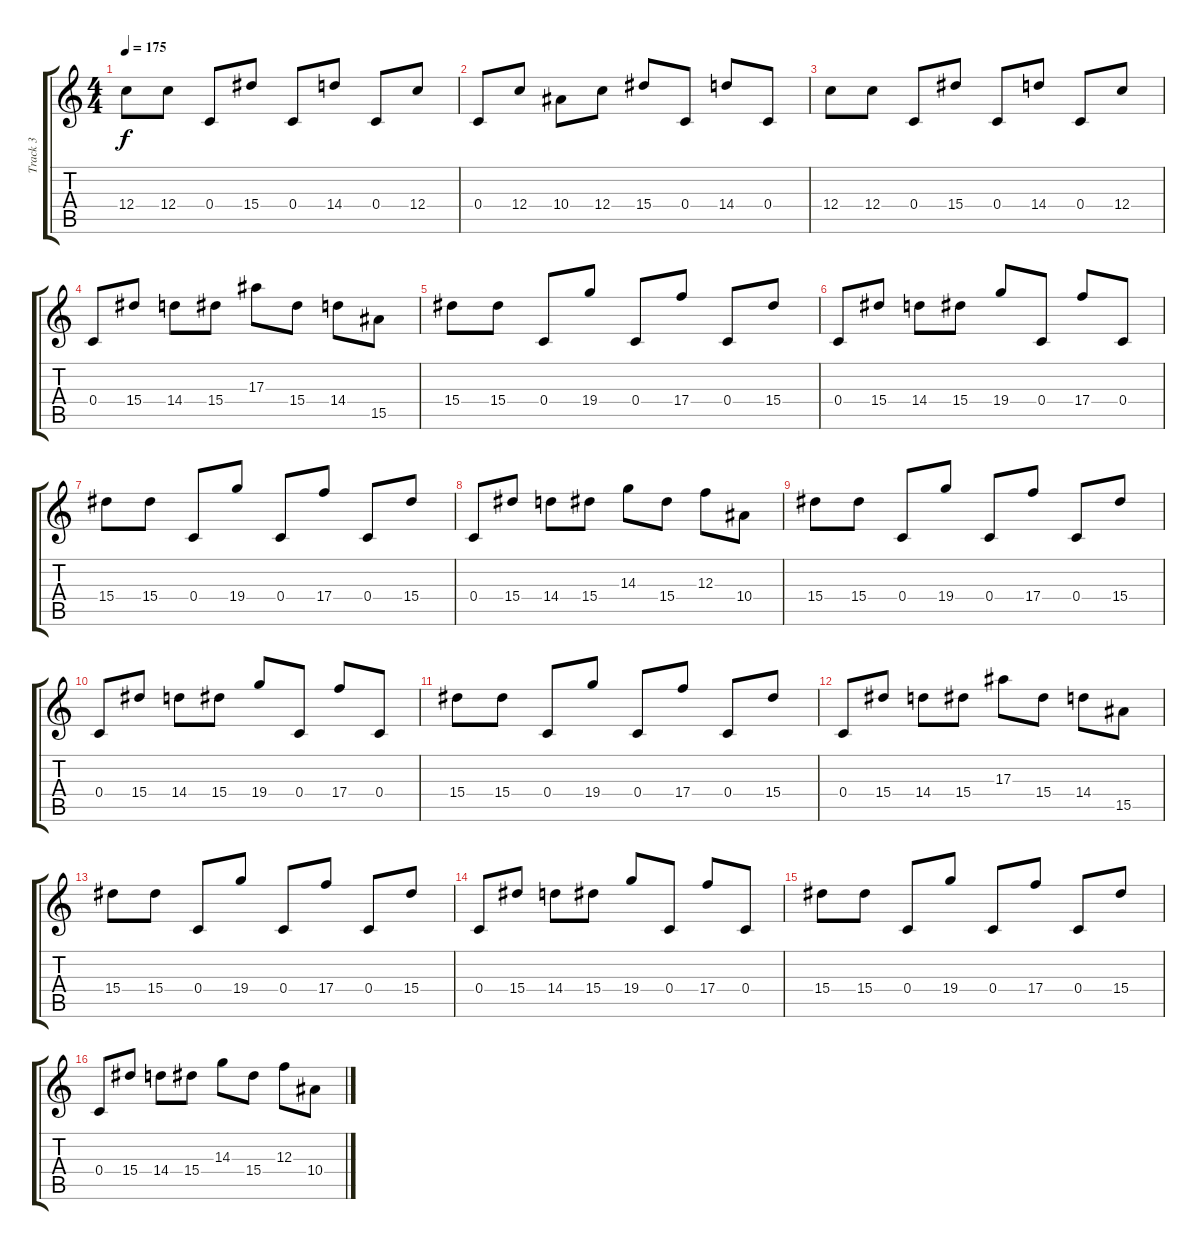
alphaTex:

\track ("Track 3" "Track 3") {instrument overdrivenguitar}
\staff {score tabs}
\tuning (D4 A3 F3 C3 G2 C2) {hide}
\ts (4 4)
\tempo 175
\clef g2
\ks c
12.4.8{dy f} 12.4.8 0.4.8 15.4.8 0.4.8 14.4.8 0.4.8 12.4.8 |
0.4.8 12.4.8 10.4.8 12.4.8 15.4.8 0.4.8 14.4.8 0.4.8 |
12.4.8 12.4.8 0.4.8 15.4.8 0.4.8 14.4.8 0.4.8 12.4.8 |
0.4.8 15.4.8 14.4.8 15.4.8 17.3.8 15.4.8 14.4.8 15.5.8 |
15.4.8{instrument distortionguitar} 15.4.8 0.4.8 19.4.8 0.4.8 17.4.8 0.4.8 15.4.8 |
0.4.8 15.4.8 14.4.8 15.4.8 19.4.8 0.4.8 17.4.8 0.4.8 |
15.4.8 15.4.8 0.4.8 19.4.8 0.4.8 17.4.8 0.4.8 15.4.8 |
0.4.8 15.4.8 14.4.8 15.4.8 14.3.8 15.4.8 12.3.8 10.4.8 |
15.4.8 15.4.8 0.4.8 19.4.8 0.4.8 17.4.8 0.4.8 15.4.8 |
0.4.8 15.4.8 14.4.8 15.4.8 19.4.8 0.4.8 17.4.8 0.4.8 |
15.4.8 15.4.8 0.4.8 19.4.8 0.4.8 17.4.8 0.4.8 15.4.8 |
0.4.8 15.4.8 14.4.8 15.4.8 17.3.8 15.4.8 14.4.8 15.5.8 |
15.4.8 15.4.8 0.4.8 19.4.8 0.4.8 17.4.8 0.4.8 15.4.8 |
0.4.8 15.4.8 14.4.8 15.4.8 19.4.8 0.4.8 17.4.8 0.4.8 |
15.4.8 15.4.8 0.4.8 19.4.8 0.4.8 17.4.8 0.4.8 15.4.8 |
0.4.8 15.4.8 14.4.8 15.4.8 14.3.8 15.4.8 12.3.8 10.4.8
